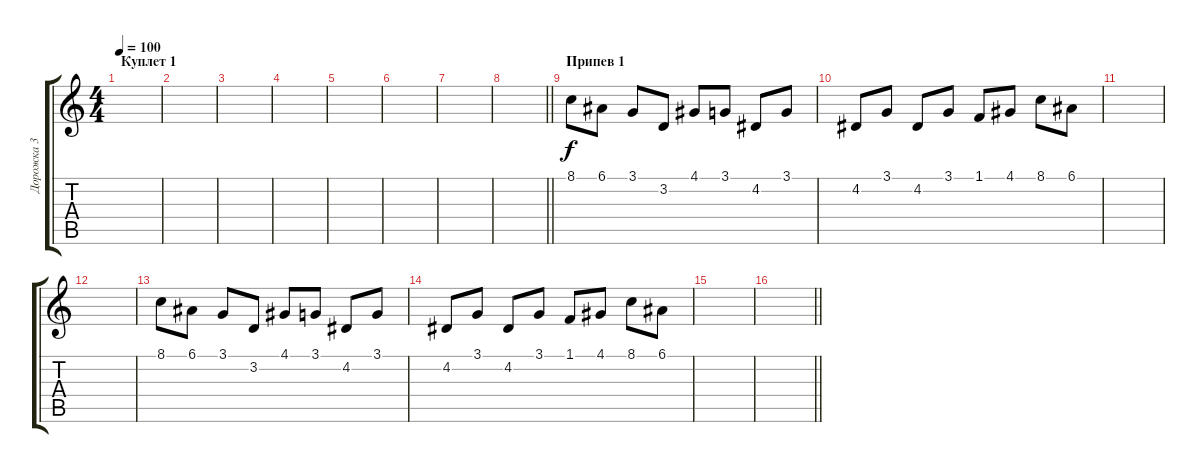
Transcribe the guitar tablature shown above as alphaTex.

\track ("Дорожка 3" "Дорожка 3") {instrument pad4choir}
\staff {score tabs}
\tuning (E4 B3 G3 D3 A2 E2) {hide}
\ts (4 4)
\section ("" "Куплет 1")
\tempo 100
\clef g2
\ks c
|
|
|
|
|
|
|
\barLineRight lightlight
|
\section ("" "Припев 1")
8.1.8 6.1.8 3.1.8 3.2.8 4.1.8 3.1.8 4.2.8 3.1.8 |
4.2.8 3.1.8 4.2.8 3.1.8 1.1.8 4.1.8 8.1.8 6.1.8 |
|
|
8.1.8 6.1.8 3.1.8 3.2.8 4.1.8 3.1.8 4.2.8 3.1.8 |
4.2.8 3.1.8 4.2.8 3.1.8 1.1.8 4.1.8 8.1.8 6.1.8 |
|
\barLineRight lightlight
